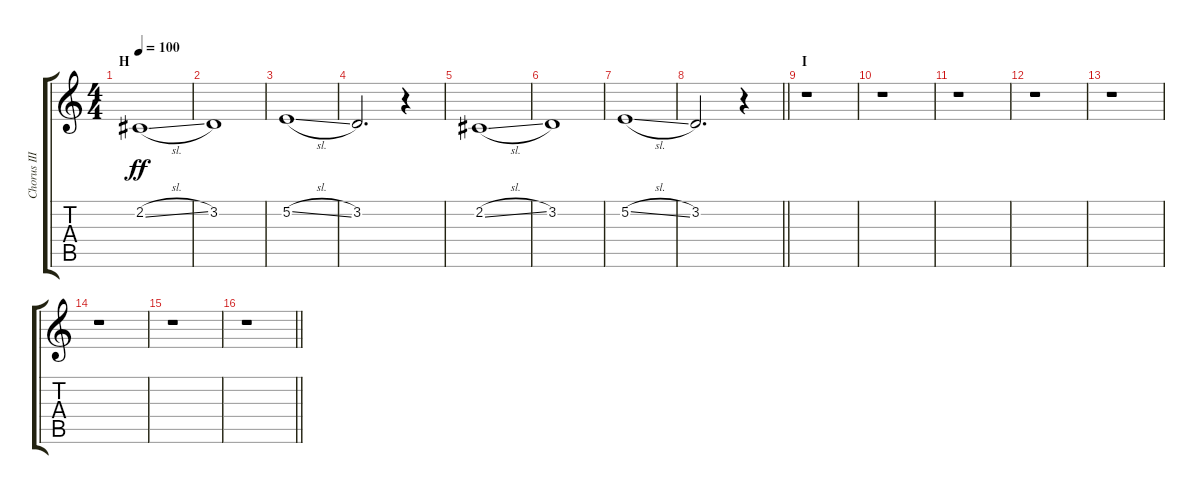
\track ("Chorus III" "Chorus III") {instrument voiceoohs}
\staff {score tabs}
\tuning (E4 B3 G3 D3 A2 E2) {hide}
\ts (4 4)
\section ("" "H")
\tempo 100
\clef g2
\ks c
2.2{sl}.1{dy ff} |
3.2.1 |
5.2{sl}.1 |
3.2.2{d} r.4 |
2.2{sl}.1 |
3.2.1 |
5.2{sl}.1 |
\barLineRight lightlight
3.2.2{d} r.4 |
\section ("" "I")
r.1 |
r.1 |
r.1 |
r.1 |
r.1 |
r.1 |
r.1 |
\barLineRight lightlight
r.1
